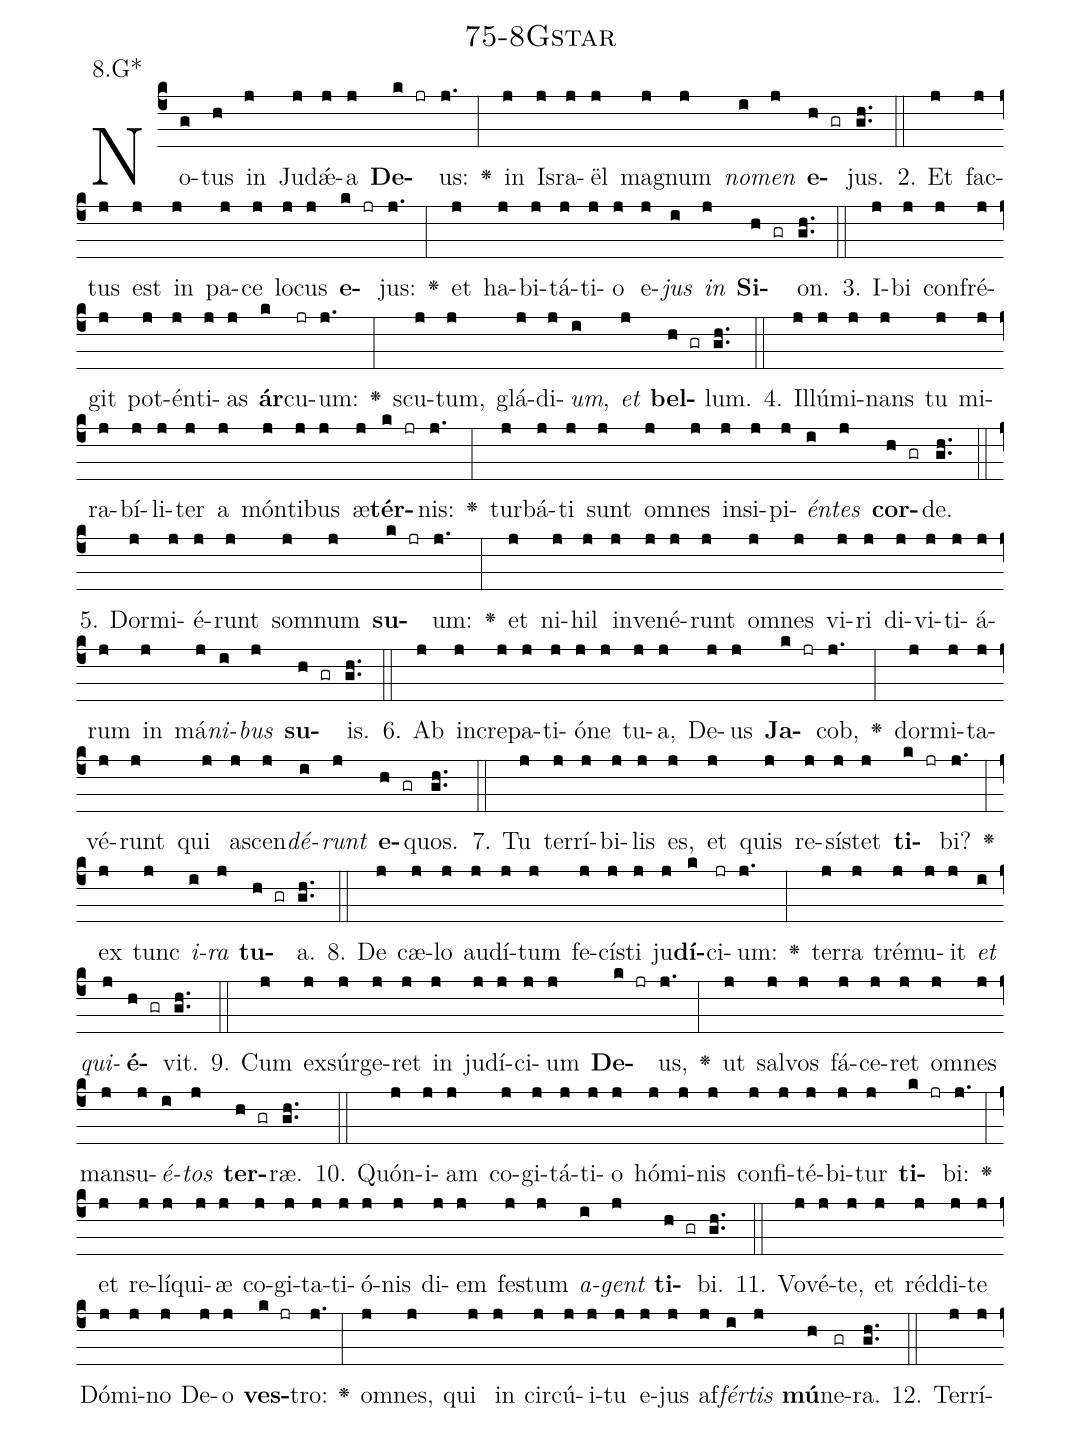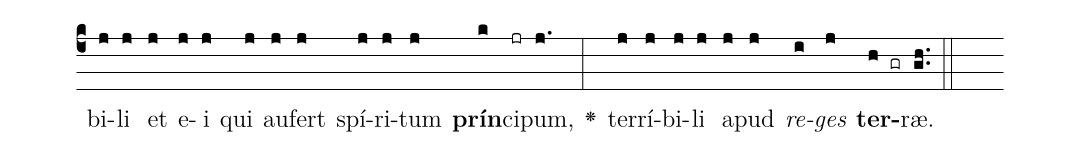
name: 75-8Gstar;
annotation: 8.G*;
%%
(c4)No(g)tus(h) in(j) Ju(j)dǽ(j)a(j) <b>De</b>(k jr)us:(j.) <v>\greheightstar</v>(:) in(j) Is(j)ra(j)ël(j) ma(j)gnum(j) <i>no</i>(i)<i>men</i>(j) <b>e</b>(h gr)jus.(gh..) (::)
2. Et(j) fac(j)tus(j) est(j) in(j) pa(j)ce(j) lo(j)cus(j) <b>e</b>(k jr)jus:(j.) <v>\greheightstar</v>(:) et(j) ha(j)bi(j)tá(j)ti(j)o(j) e(j)<i>jus</i>(i) <i>in</i>(j) <b>Si</b>(h gr)on.(gh..) (::)
3. I(j)bi(j) con(j)fré(j)git(j) pot(j)én(j)ti(j)as(j) <b>ár</b>(k)cu(jr)um:(j.) <v>\greheightstar</v>(:) scu(j)tum,(j) glá(j)di(j)<i>um</i>,(i) <i>et</i>(j) <b>bel</b>(h gr)lum.(gh..) (::)
4. Il(j)lú(j)mi(j)nans(j) tu(j) mi(j)ra(j)bí(j)li(j)ter(j) a(j) món(j)ti(j)bus(j) æ(j)<b>tér</b>(k jr)nis:(j.) <v>\greheightstar</v>(:) tur(j)bá(j)ti(j) sunt(j) om(j)nes(j) in(j)si(j)pi(j)<i>én</i>(i)<i>tes</i>(j) <b>cor</b>(h gr)de.(gh..) (::)
5. Dor(j)mi(j)é(j)runt(j) som(j)num(j) <b>su</b>(k jr)um:(j.) <v>\greheightstar</v>(:) et(j) ni(j)hil(j) in(j)ve(j)né(j)runt(j) om(j)nes(j) vi(j)ri(j) di(j)vi(j)ti(j)á(j)rum(j) in(j) má(j)<i>ni</i>(i)<i>bus</i>(j) <b>su</b>(h gr)is.(gh..) (::)
6. Ab(j) in(j)cre(j)pa(j)ti(j)ó(j)ne(j) tu(j)a,(j) De(j)us(j) <b>Ja</b>(k jr)cob,(j.) <v>\greheightstar</v>(:) dor(j)mi(j)ta(j)vé(j)runt(j) qui(j) a(j)scen(j)<i>dé</i>(i)<i>runt</i>(j) <b>e</b>(h gr)quos.(gh..) (::)
7. Tu(j) ter(j)rí(j)bi(j)lis(j) es,(j) et(j) quis(j) re(j)sís(j)tet(j) <b>ti</b>(k jr)bi?(j.) <v>\greheightstar</v>(:) ex(j) tunc(j) <i>i</i>(i)<i>ra</i>(j) <b>tu</b>(h gr)a.(gh..) (::)
8. De(j) cæ(j)lo(j) au(j)dí(j)tum(j) fe(j)cís(j)ti(j) ju(j)<b>dí</b>(k)ci(jr)um:(j.) <v>\greheightstar</v>(:) ter(j)ra(j) tré(j)mu(j)it(j) <i>et</i>(i) <i>qui</i>(j)<b>é</b>(h gr)vit.(gh..) (::)
9. Cum(j) ex(j)súr(j)ge(j)ret(j) in(j) ju(j)dí(j)ci(j)um(j) <b>De</b>(k jr)us,(j.) <v>\greheightstar</v>(:) ut(j) sal(j)vos(j) fá(j)ce(j)ret(j) om(j)nes(j) man(j)su(j)<i>é</i>(i)<i>tos</i>(j) <b>ter</b>(h gr)ræ.(gh..) (::)
10. Quón(j)i(j)am(j) co(j)gi(j)tá(j)ti(j)o(j) hó(j)mi(j)nis(j) con(j)fi(j)té(j)bi(j)tur(j) <b>ti</b>(k jr)bi:(j.) <v>\greheightstar</v>(:) et(j) re(j)lí(j)qui(j)æ(j) co(j)gi(j)ta(j)ti(j)ó(j)nis(j) di(j)em(j) fes(j)tum(j) <i>a</i>(i)<i>gent</i>(j) <b>ti</b>(h gr)bi.(gh..) (::)
11. Vo(j)vé(j)te,(j) et(j) réd(j)di(j)te(j) Dó(j)mi(j)no(j) De(j)o(j) <b>ves</b>(k jr)tro:(j.) <v>\greheightstar</v>(:) om(j)nes,(j) qui(j) in(j) cir(j)cú(j)i(j)tu(j) e(j)jus(j) af(j)<i>fér</i>(i)<i>tis</i>(j) <b>mú</b>(h)ne(gr)ra.(gh..) (::)
12. Ter(j)rí(j)bi(j)li(j) et(j) e(j)i(j) qui(j) au(j)fert(j) spí(j)ri(j)tum(j) <b>prín</b>(k)ci(jr)pum,(j.) <v>\greheightstar</v>(:) ter(j)rí(j)bi(j)li(j) a(j)pud(j) <i>re</i>(i)<i>ges</i>(j) <b>ter</b>(h gr)ræ.(gh..) (::)
